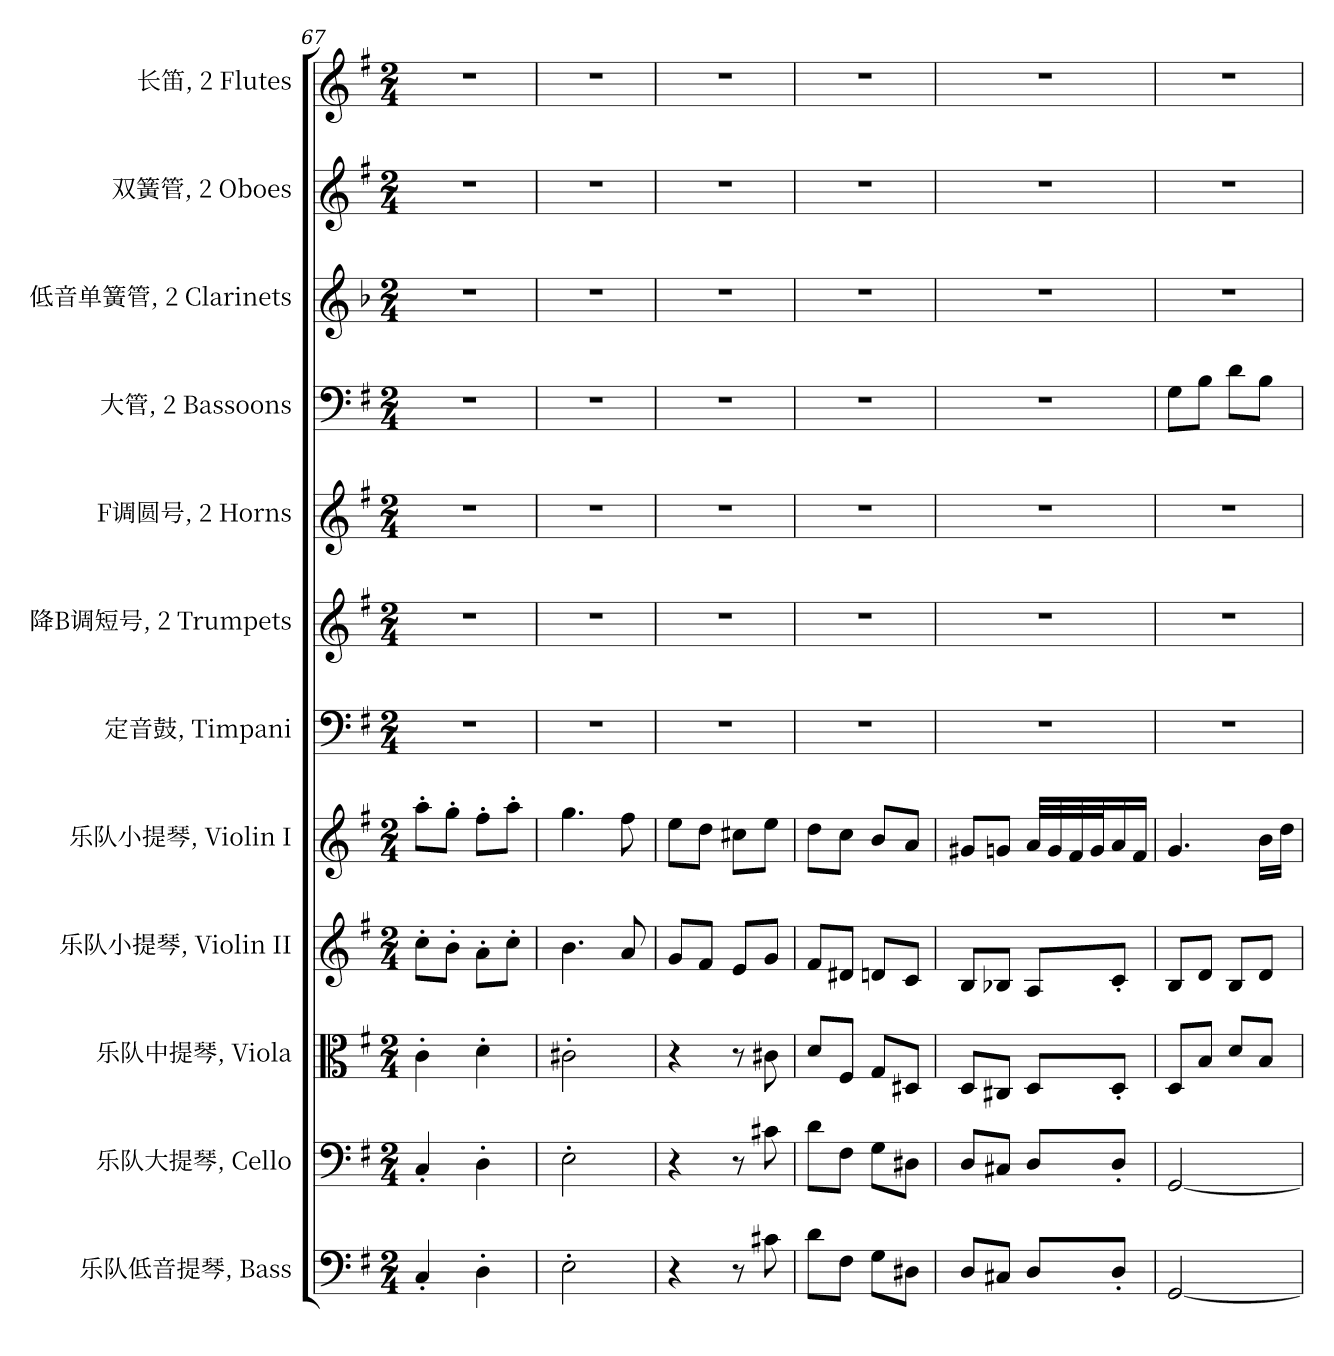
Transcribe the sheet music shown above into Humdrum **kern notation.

**kern	**kern	**kern	**kern	**kern	**kern	**kern	**kern	**kern	**kern	**kern	**kern
*part12	*part11	*part10	*part9	*part8	*part7	*part6	*part5	*part4	*part3	*part2	*part1
*staff12	*staff11	*staff10	*staff9	*staff8	*staff7	*staff6	*staff5	*staff4	*staff3	*staff2	*staff1
*I"乐队低音提琴, Bass	*I"乐队大提琴, Cello	*I"乐队中提琴, Viola	*I"乐队小提琴, Violin II	*I"乐队小提琴, Violin I	*I"定音鼓, Timpani	*I"降B调短号, 2 Trumpets	*I"F调圆号, 2 Horns	*I"大管, 2 Bassoons	*I"低音单簧管, 2 Clarinets	*I"双簧管, 2 Oboes	*I"长笛, 2 Flutes
*	*	*	*	*	*I'Timp.	*	*I'F Hn.	*I'Bsn.	*	*I'Ob.	*I'Fl.
*clefF4	*clefF4	*clefC3	*clefG2	*clefG2	*clefF4	*clefG2	*clefG2	*clefF4	*clefG2	*clefG2	*clefG2
*ITrd7c12	*	*	*	*	*	*ITrd1c2	*ITrd4c7	*	*ITrd8c14	*	*
*k[f#]	*k[f#]	*k[f#]	*k[f#]	*k[f#]	*k[f#]	*k[b-]	*k[]	*k[f#]	*k[b-]	*k[f#]	*k[f#]
*M2/4	*M2/4	*M2/4	*M2/4	*M2/4	*M2/4	*M2/4	*M2/4	*M2/4	*M2/4	*M2/4	*M2/4
=67	=67	=67	=67	=67	=67	=67	=67	=67	=67	=67	=67
4CC'/	4C'/	4c'\	8cc'\L	8aa'\L	2r	2r	2r	2r	2r	2r	2r
.	.	.	8b'\J	8gg'\J	.	.	.	.	.	.	.
4DD'\	4D'\	4d'\	8a'\L	8ff#'\L	.	.	.	.	.	.	.
.	.	.	8cc'\J	8aa'\J	.	.	.	.	.	.	.
=68	=68	=68	=68	=68	=68	=68	=68	=68	=68	=68	=68
2EE'\	2E'\	2c#X'\	4.b\	4.gg\	2r	2r	2r	2r	2r	2r	2r
.	.	.	8a/	8ff#\	.	.	.	.	.	.	.
=69	=69	=69	=69	=69	=69	=69	=69	=69	=69	=69	=69
4r	4r	4r	8g/L	8ee\L	2r	2r	2r	2r	2r	2r	2r
.	.	.	8f#/J	8dd\J	.	.	.	.	.	.	.
8r	8r	8r	8e/L	8cc#X\L	.	.	.	.	.	.	.
8C#X\	8c#X\	8c#X\	8g/J	8ee\J	.	.	.	.	.	.	.
=70	=70	=70	=70	=70	=70	=70	=70	=70	=70	=70	=70
8D\L	8d\L	8d/L	8f#/L	8dd\L	2r	2r	2r	2r	2r	2r	2r
8FF#\J	8F#\J	8F#/J	8d#X/J	8cc\J	.	.	.	.	.	.	.
8GG\L	8G\L	8G/L	8dn/L	8b/L	.	.	.	.	.	.	.
8DD#X\J	8D#X\J	8D#X/J	8c/J	8a/J	.	.	.	.	.	.	.
!!LO:PB:g=z
=71	=71	=71	=71	=71	=71	=71	=71	=71	=71	=71	=71
8DD/L	8D/L	8D/L	8B/L	8g#X/L	2r	2r	2r	2r	2r	2r	2r
8CC#X/J	8C#X/J	8C#X/J	8B-X/J	8gn/J	.	.	.	.	.	.	.
8DD/L	8D/L	8D/L	8A/L	32a/LLL	.	.	.	.	.	.	.
.	.	.	.	32g/	.	.	.	.	.	.	.
.	.	.	.	32f#/	.	.	.	.	.	.	.
.	.	.	.	32g/J	.	.	.	.	.	.	.
8DD'/J	8D'/J	8D'/J	8c'/J	16a/	.	.	.	.	.	.	.
.	.	.	.	16f#/JJ	.	.	.	.	.	.	.
=72	=72	=72	=72	=72	=72	=72	=72	=72	=72	=72	=72
[2GGG/	[2GG/	8D/L	8B/L	4.g/	2r	2r	2r	8G\L	2r	2r	2r
.	.	8B/J	8d/J	.	.	.	.	8B\J	.	.	.
.	.	8d/L	8B/L	.	.	.	.	8d\L	.	.	.
.	.	8B/J	8d/J	16b\LL	.	.	.	8B\J	.	.	.
.	.	.	.	16dd\JJ	.	.	.	.	.	.	.
=	=	=	=	=	=	=	=	=	=	=	=
*-	*-	*-	*-	*-	*-	*-	*-	*-	*-	*-	*-
